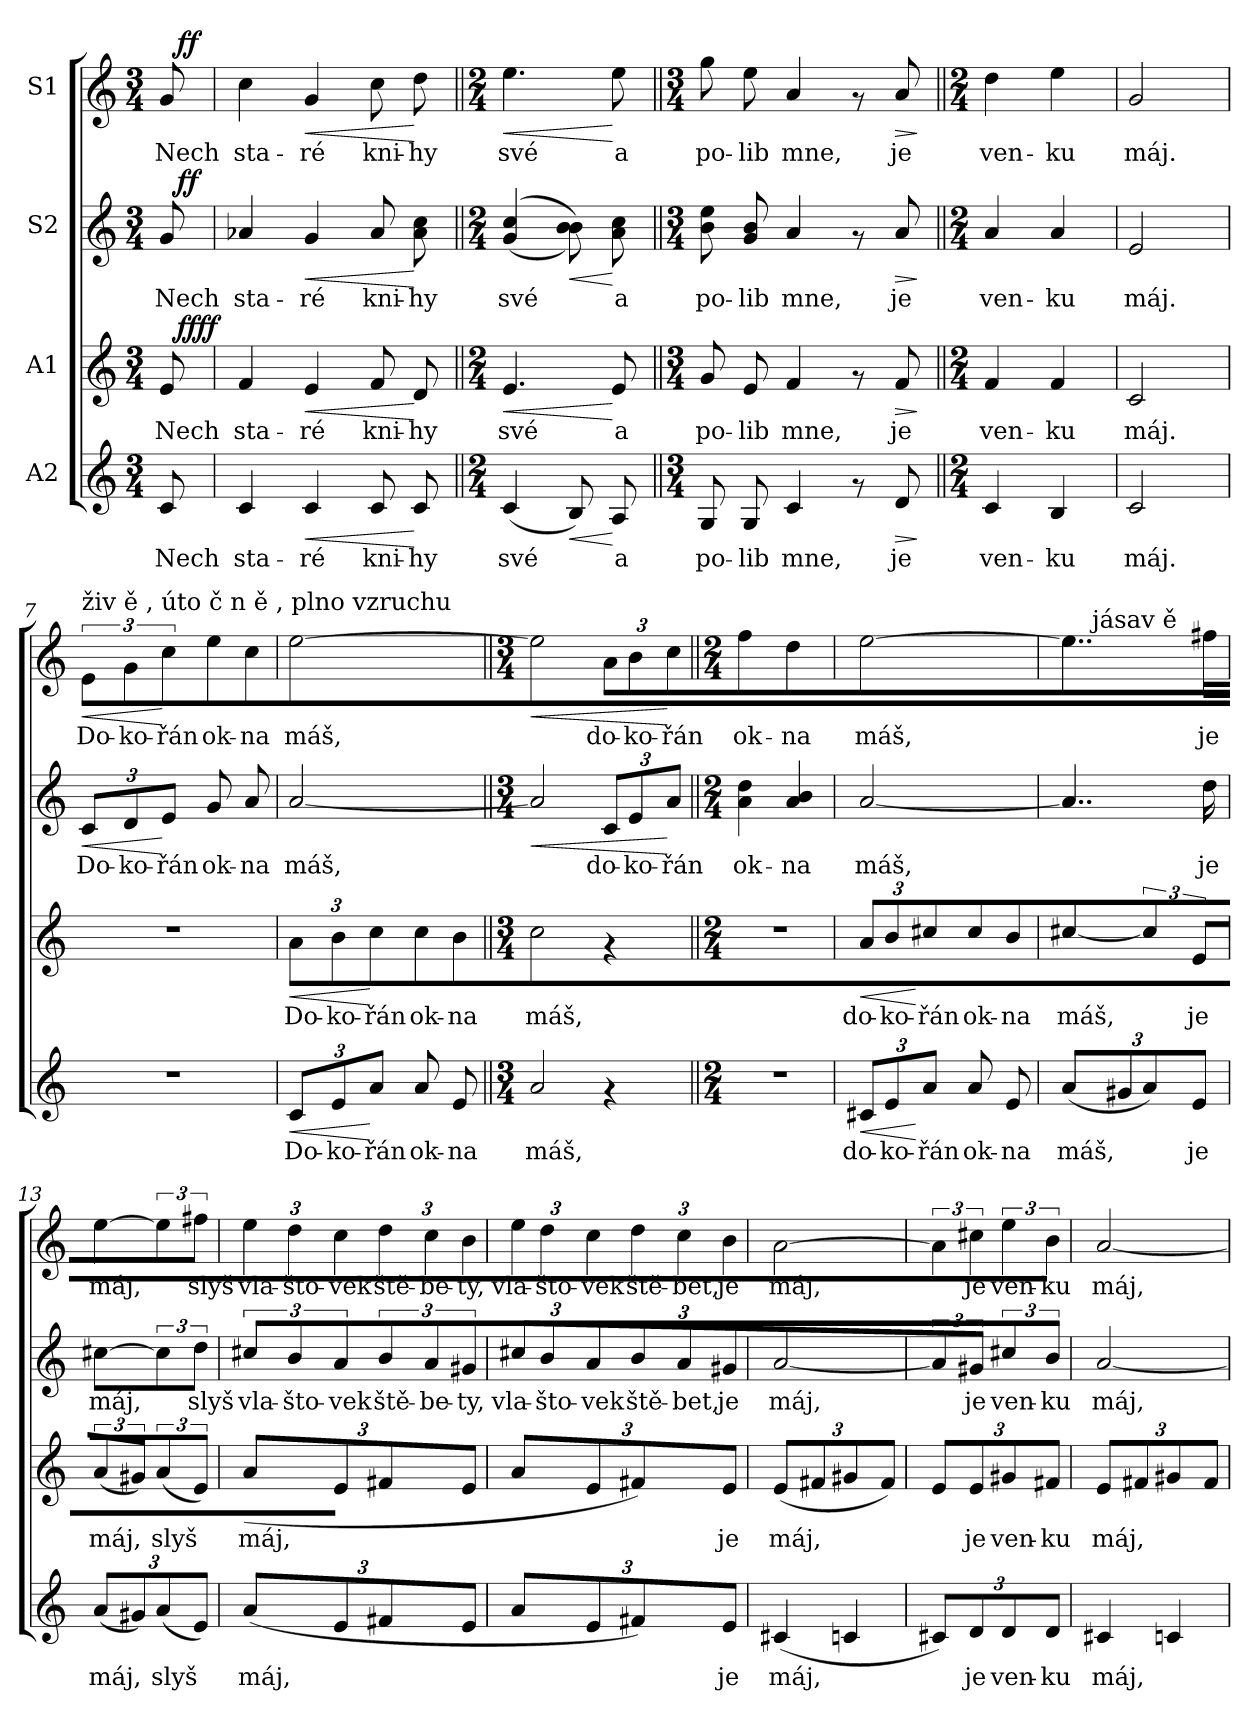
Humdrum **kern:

**kern	**text	**dynam	**kern	**text	**dynam	**kern	**text	**dynam	**kern	**text	**dynam
*part4	*part4	*part4	*part3	*part3	*part3	*part2	*part2	*part2	*part1	*part1	*part1
*staff4	*staff4	*staff4	*staff3	*staff3	*staff3	*staff2	*staff2	*staff2	*staff1	*staff1	*staff1
*I"A2	*	*	*I"A1	*	*	*I"S2	*	*	*I"S1	*	*
!!LO:PB:g=z
*stria5	*	*	*stria5	*	*	*stria5	*	*	*stria5	*	*
*clefG2	*	*	*clefG2	*	*	*clefG2	*	*	*clefG2	*	*
*k[]	*	*	*k[]	*	*	*k[]	*	*	*k[]	*	*
*C:	*	*	*C:	*	*	*C:	*	*	*C:	*	*
*M3/4	*	*	*M3/4	*	*	*M3/4	*	*	*M3/4	*	*
=1	=1	=1	=1	=1	=1	=1	=1	=1	=1	=1	=1
!	!LO:LY:b:cj	!	!	!LO:LY:b:cj	!	!	!LO:LY:b:cj	!	!	!LO:LY:b:cj	!
*	*	*	*^	*	*	*^	*	*	*^	*	*
8c/	Nech	.	8e/	32ryy	Nech	.	8g/	32ryy	Nech	.	8g/	32ryy	Nech	.
!	!	!	!	!	!	!LO:DY:a	!	!	!	!	!	!	!	!
!	!	!	!	!	!	!LO:DY:n=1:b	!	!	!	!LO:DY:a	!	!	!	!LO:DY:a
.	.	.	.	16.ryy	.	ff ff	.	16.ryy	.	ff	.	16.ryy	.	ff
=2	=2	=2	=2	=2	=2	=2	=2	=2	=2	=2	=2	=2	=2	=2
!	!LO:LY:b:cj	!	!	!	!LO:LY:b:cj	!	!	!	!LO:LY:b:cj	!	!	!	!LO:LY:b:cj	!
*	*	*	*v	*v	*	*	*	*	*	*	*v	*v	*	*
*	*	*	*	*	*	*v	*v	*	*	*	*	*
4c/	sta-	.	4f/	sta-	.	4a-X/	sta-	.	4cc\	sta-	.
!	!LO:LY:b:cj	!LO:HP:b	!	!LO:LY:b:cj	!LO:HP:b	!	!LO:LY:b:cj	!LO:HP:b	!	!LO:LY:b:cj	!LO:HP:b
4c/	-ré	<	4e/	-ré	<	4g/	-ré	<	4g/	-ré	<
!	!LO:LY:b:cj	!	!	!LO:LY:b:cj	!	!	!LO:LY:b:cj	!	!	!LO:LY:b:cj	!
8c/	kni-	.	8f/	kni-	.	8a-/	kni-	.	8cc\	kni-	.
!	!LO:LY:b:cj	!	!	!LO:LY:b:cj	!	!	!LO:LY:b:cj	!	!	!LO:LY:b:cj	!
8c/	-hy	[	8d/	-hy	[	8cc\ 8a-\	-hy	[	8dd\	-hy	[
=3||	=3||	=3||	=3||	=3||	=3||	=3||	=3||	=3||	=3||	=3||	=3||
*M2/4	*	*	*M2/4	*	*	*M2/4	*	*	*M2/4	*	*
!	!LO:LY:b:cj	!	!	!LO:LY:b:cj	!LO:HP:b	!	!LO:LY:b:cj	!	!	!LO:LY:b:cj	!LO:HP:b
(<4c/	své	.	4.e/	své	<	(>(<4cc/ 4g/	své	.	4.ee\	své	<
!	!LO:LY:b:cj	!LO:HP:b	!	!	!	!	!LO:LY:b:cj	!LO:HP:b	!	!	!
8B/)	.	<	.	.	.	8b\ 8b\))	.	<	.	.	.
!	!LO:LY:b:cj	!	!	!LO:LY:b:cj	!	!	!LO:LY:b:cj	!	!	!LO:LY:b:cj	!
8A/	a	[	8e/	a	[	8cc\ 8a\	a	[	8ee\	a	[
=4||	=4||	=4||	=4||	=4||	=4||	=4||	=4||	=4||	=4||	=4||	=4||
*M3/4	*	*	*M3/4	*	*	*M3/4	*	*	*M3/4	*	*
!	!LO:LY:b:cj	!	!	!LO:LY:b:cj	!	!	!LO:LY:b:cj	!	!	!LO:LY:b:cj	!
8G/	po-	.	8g/	po-	.	8ee\ 8b\	po-	.	8gg\	po-	.
!	!LO:LY:b:cj	!	!	!LO:LY:b:cj	!	!	!LO:LY:b:cj	!	!	!LO:LY:b:cj	!
8G/	-lib	.	8e/	-lib	.	8b/ 8g/	-lib	.	8ee\	-lib	.
!	!LO:LY:b:cj	!	!	!LO:LY:b:cj	!	!	!LO:LY:b:cj	!	!	!LO:LY:b:cj	!
4c/	mne,	.	4f/	mne,	.	4a/	mne,	.	4a/	mne,	.
8rf	.	.	8rf	.	.	8rf	.	.	8rf	.	.
!	!LO:LY:b:cj	!LO:HP:b	!	!LO:LY:b:cj	!LO:HP:b	!	!LO:LY:b:cj	!LO:HP:b	!	!LO:LY:b:cj	!LO:HP:b
8d/	je	>	8f/	je	>	8a/	je	>	8a/	je	>
.	.	]	.	.	]	.	.	]	.	.	]
=5||	=5||	=5||	=5||	=5||	=5||	=5||	=5||	=5||	=5||	=5||	=5||
*M2/4	*	*	*M2/4	*	*	*M2/4	*	*	*M2/4	*	*
!	!LO:LY:b:cj	!	!	!LO:LY:b:cj	!	!	!LO:LY:b:cj	!	!	!LO:LY:b:cj	!
4c/	ven-	.	4f/	ven-	.	4a/	ven-	.	4dd\	ven-	.
!	!LO:LY:b:cj	!	!	!LO:LY:b:cj	!	!	!LO:LY:b:cj	!	!	!LO:LY:b:cj	!
4B/	-ku	.	4f/	-ku	.	4a/	-ku	.	4ee\	-ku	.
=6	=6	=6	=6	=6	=6	=6	=6	=6	=6	=6	=6
!	!LO:LY:b:cj	!	!	!LO:LY:b:cj	!	!	!LO:LY:b:cj	!	!	!LO:LY:b:cj	!
2c/	máj.	.	2c/	máj.	.	2e/	máj.	.	2g/	máj.	.
!!LO:LB:g=z
=7	=7	=7	=7	=7	=7	=7	=7	=7	=7	=7	=7
!	!	!	!	!	!	!	!	!	!LO:TX:a:t=živ ě , úto č n ě , plno vzruchu	!	!
!	!	!	!	!	!	!	!LO:LY:b:cj	!LO:HP:b	!	!LO:LY:b:cj	!LO:HP:b
2r	.	.	2r	.	.	12c/L	Do-	<	12e/L	Do-	<
!	!	!	!	!	!	!	!LO:LY:b:cj	!	!	!LO:LY:b:cj	!
.	.	.	.	.	.	12d/	-ko-	.	12g/	-ko-	.
!	!	!	!	!	!	!	!LO:LY:b:cj	!	!	!LO:LY:b:cj	!
.	.	.	.	.	.	12e/J	-řán	[	12cc\	-řán	[
!	!	!	!	!	!	!	!LO:LY:b:cj	!	!	!LO:LY:b:cj	!
.	.	.	.	.	.	8g/	ok-	.	8ee\	ok-	.
!	!	!	!	!	!	!	!LO:LY:b:cj	!	!	!LO:LY:b:cj	!
.	.	.	.	.	.	8a/	-na	.	8cc\	-na	.
=8	=8	=8	=8	=8	=8	=8	=8	=8	=8	=8	=8
!	!LO:LY:b:cj	!LO:HP:b	!	!LO:LY:b:cj	!LO:HP:b	!	!LO:LY:b:cj	!	!	!LO:LY:b:cj	!
12c/L	Do-	<	12a/L	Do-	<	[<2a/	máš,	.	[>2ee\	máš,	.
!	!LO:LY:b:cj	!	!	!	!	!	!	!	!	!	!
*	*	*	*Xbrackettup	*	*	*	*	*	*	*	*
!	!	!	!	!LO:LY:b:cj	!	!	!	!	!	!	!
12e/	-ko-	.	12b\L	-ko-	.	.	.	.	.	.	.
!	!LO:LY:b:cj	!	!	!LO:LY:b:cj	!	!	!	!	!	!	!
12a/J	-řán	[	12cc\J	-řán	[	.	.	.	.	.	.
!	!LO:LY:b:cj	!	!	!LO:LY:b:cj	!	!	!	!	!	!	!
8a/	ok-	.	8cc\	ok-	.	.	.	.	.	.	.
!	!LO:LY:b:cj	!	!	!LO:LY:b:cj	!	!	!	!	!	!	!
8e/	-na	.	8b\	-na	.	.	.	.	.	.	.
=9||	=9||	=9||	=9||	=9||	=9||	=9||	=9||	=9||	=9||	=9||	=9||
*M3/4	*	*	*M3/4	*	*	*M3/4	*	*	*M3/4	*	*
!	!LO:LY:b:cj	!	!	!LO:LY:b:cj	!	!	!LO:LY:b:cj	!LO:HP:b	!	!LO:LY:b:cj	!LO:HP:b
2a/	máš,	.	2cc\	máš,	.	2a/]	.	<	2ee\]	.	<
!	!	!	!	!	!	!	!LO:LY:b:cj	!	!	!LO:LY:b:cj	!
4rf	.	.	4rf	.	.	12c/L	do-	.	12a/L	do-	.
!	!	!	!	!	!	!	!LO:LY:b:cj	!	!	!	!
*	*	*	*	*	*	*	*	*	*Xbrackettup	*	*
!	!	!	!	!	!	!	!	!	!	!LO:LY:b:cj	!
.	.	.	.	.	.	12e/	-ko-	.	12b\L	-ko-	.
!	!	!	!	!	!	!	!LO:LY:b:cj	!	!	!LO:LY:b:cj	!
.	.	.	.	.	.	12a/J	-řán	[	12cc\J	-řán	[
=10||	=10||	=10||	=10||	=10||	=10||	=10||	=10||	=10||	=10||	=10||	=10||
*M2/4	*	*	*M2/4	*	*	*M2/4	*	*	*M2/4	*	*
!	!	!	!	!	!	!	!LO:LY:b:cj	!	!	!LO:LY:b:cj	!
2r	.	.	2r	.	.	4dd\ 4a\	ok-	.	4ff\	ok-	.
!	!	!	!	!	!	!	!LO:LY:b:cj	!	!	!LO:LY:b:cj	!
.	.	.	.	.	.	4a/ 4b/	-na	.	4dd\	-na	.
=11	=11	=11	=11	=11	=11	=11	=11	=11	=11	=11	=11
!	!LO:LY:b:cj	!LO:HP:b	!	!	!	!	!	!	!	!	!
*	*	*	*brackettup	*	*	*	*	*	*	*	*
!	!	!	!	!LO:LY:b:cj	!LO:HP:b	!	!LO:LY:b:cj	!	!	!LO:LY:b:cj	!
12c#X/L	do-	<	12a/L	do-	<	[<2a/	máš,	.	[<2ee\	máš,	.
!	!LO:LY:b:cj	!	!	!	!	!	!	!	!	!	!
*	*	*	*Xbrackettup	*	*	*	*	*	*	*	*
!	!	!	!	!LO:LY:b:cj	!	!	!	!	!	!	!
12e/	-ko-	.	12b\L	-ko-	.	.	.	.	.	.	.
!	!LO:LY:b:cj	!	!	!LO:LY:b:cj	!	!	!	!	!	!	!
12a/J	-řán	[	12cc#X\J	-řán	[	.	.	.	.	.	.
!	!LO:LY:b:cj	!	!	!LO:LY:b:cj	!	!	!	!	!	!	!
8a/	ok-	.	8cc#\	ok-	.	.	.	.	.	.	.
!	!LO:LY:b:cj	!	!	!LO:LY:b:cj	!	!	!	!	!	!	!
8e/	-na	.	8b\	-na	.	.	.	.	.	.	.
!!LO:PB:g=z
=12	=12	=12	=12	=12	=12	=12	=12	=12	=12	=12	=12
!	!LO:LY:b:cj	!	!	!LO:LY:b:cj	!	!	!LO:LY:b:cj	!	!	!LO:LY:b:cj	!
*	*	*	*	*	*	*	*	*	*^	*	*
(<6a/	máš,	.	[>4cc#X\	máš,	.	4..a/]	.	.	4..ee\]	16ryy	.	.
.	.	.	.	.	.	.	.	.	.	64ryy	.	.
!	!	!	!	!	!	!	!	!	!	!LO:TX:a:t=jásav ě	!	!
.	.	.	.	.	.	.	.	.	.	4ryy	.	.
!	!LO:LY:b:cj	!	!	!	!	!	!	!	!	!	!	!
12g#X/J	.	.	.	.	.	.	.	.	.	.	.	.
!	!LO:LY:b:cj	!	!	!	!	!	!	!	!	!	!	!
*	*	*	*brackettup	*	*	*	*	*	*	*	*	*
!	!	!	!	!LO:LY:b:cj	!	!	!	!	!	!	!	!
6a/)	.	.	6cc#\]	.	.	.	.	.	.	.	.	.
.	.	.	.	.	.	.	.	.	.	8ryy	.	.
!	!LO:LY:b:cj	!	!	!LO:LY:b:cj	!	!	!	!	!	!	!	!
12e/J	je	.	12e/L	je	.	.	.	.	.	.	.	.
!	!	!	!	!	!	!	!LO:LY:b:cj	!	!	!	!LO:LY:b:cj	!
.	.	.	.	.	.	16dd\	je	.	16ff#X\	.	je	.
.	.	.	.	.	.	.	.	.	.	32.ryy	.	.
=13	=13	=13	=13	=13	=13	=13	=13	=13	=13	=13	=13	=13
!	!LO:LY:b:cj	!	!	!LO:LY:b:cj	!	!	!LO:LY:b:cj	!	!	!	!LO:LY:b:cj	!
*	*	*	*	*	*	*	*	*	*v	*v	*	*
(<6a/	máj,	.	(<6a/	máj,	.	[>4cc#X\	máj,	.	[>4ee\	máj,	.
!	!LO:LY:b:cj	!	!	!LO:LY:b:cj	!	!	!	!	!	!	!
12g#X/J)	.	.	12g#X/J)	.	.	.	.	.	.	.	.
!	!LO:LY:b:cj	!	!	!LO:LY:b:cj	!	!	!LO:LY:b:cj	!	!	!	!
*	*	*	*	*	*	*	*	*	*brackettup	*	*
!	!	!	!	!	!	!	!	!	!	!LO:LY:b:cj	!
(<6a/	slyš	.	(<6a/	slyš	.	6cc#\]	.	.	6ee\]	.	.
!	!LO:LY:b:cj	!	!	!LO:LY:b:cj	!	!	!LO:LY:b:cj	!	!	!LO:LY:b:cj	!
12e/J)	.	.	12e/J)	.	.	12dd\J	slyš	.	12ff#X\J	slyš	.
=14	=14	=14	=14	=14	=14	=14	=14	=14	=14	=14	=14
!	!LO:LY:b:cj	!	!	!LO:LY:b:cj	!	!	!LO:LY:b:cj	!	!	!LO:LY:b:cj	!
(<6a/	máj,	.	(<6a/	máj,	.	12cc#X\L	vla-	.	12ee\L	vla-	.
!	!	!	!	!	!	!	!LO:LY:b:cj	!	!	!LO:LY:b:cj	!
.	.	.	.	.	.	12b\	-što-	.	12dd\	-što-	.
!	!LO:LY:b:cj	!	!	!LO:LY:b:cj	!	!	!LO:LY:b:cj	!	!	!LO:LY:b:cj	!
12e/J	.	.	12e/J	.	.	12a/	-vek	.	12cc\J	-vek	.
!	!LO:LY:b:cj	!	!	!LO:LY:b:cj	!	!	!LO:LY:b:cj	!	!	!LO:LY:b:cj	!
6f#X/	.	.	6f#X/	.	.	12b\	-ště-	.	12dd\L	ště-	.
*	*	*	*	*	*	*Xbrackettup	*	*	*	*	*
!	!	!	!	!	!	!	!LO:LY:b:cj	!	!	!LO:LY:b:cj	!
.	.	.	.	.	.	12a/L	be-	.	12cc\	-be-	.
!	!LO:LY:b:cj	!	!	!LO:LY:b:cj	!	!	!LO:LY:b:cj	!	!	!LO:LY:b:cj	!
12e/J	.	.	12e/J	.	.	12g#X/J	-ty,	.	12b\J	-ty,	.
=15	=15	=15	=15	=15	=15	=15	=15	=15	=15	=15	=15
!	!LO:LY:b:cj	!	!	!LO:LY:b:cj	!	!	!LO:LY:b:cj	!	!	!LO:LY:b:cj	!
6a/	.	.	6a/	.	.	12cc#X\L	vla-	.	12ee\L	vla-	.
!	!	!	!	!	!	!	!LO:LY:b:cj	!	!	!LO:LY:b:cj	!
.	.	.	.	.	.	12b\	-što-	.	12dd\	-što-	.
!	!LO:LY:b:cj	!	!	!LO:LY:b:cj	!	!	!LO:LY:b:cj	!	!	!LO:LY:b:cj	!
12e/J	.	.	12e/J	.	.	12a/	-vek	.	12cc\J	-vek	.
!	!LO:LY:b:cj	!	!	!LO:LY:b:cj	!	!	!LO:LY:b:cj	!	!	!LO:LY:b:cj	!
6f#X/)	.	.	6f#X/)	.	.	12b\	-ště-	.	12dd\L	ště-	.
!	!	!	!	!	!	!	!LO:LY:b:cj	!	!	!LO:LY:b:cj	!
.	.	.	.	.	.	12a/L	bet,	.	12cc\	-bet,	.
!	!LO:LY:b:cj	!	!	!LO:LY:b:cj	!	!	!LO:LY:b:cj	!	!	!LO:LY:b:cj	!
12e/J	je	.	12e/J	je	.	12g#X/J	je	.	12b\J	je	.
=16	=16	=16	=16	=16	=16	=16	=16	=16	=16	=16	=16
!	!LO:LY:b:cj	!	!	!LO:LY:b:cj	!	!	!LO:LY:b:cj	!	!	!LO:LY:b:cj	!
(<4c#X/	máj,	.	(<6e/	máj,	.	[>2a/	máj,	.	[>2a/	máj,	.
!	!	!	!	!LO:LY:b:cj	!	!	!	!	!	!	!
.	.	.	12f#X/J	.	.	.	.	.	.	.	.
!	!LO:LY:b:cj	!	!	!LO:LY:b:cj	!	!	!	!	!	!	!
4cn/	.	.	6g#X/	.	.	.	.	.	.	.	.
!	!	!	!	!LO:LY:b:cj	!	!	!	!	!	!	!
.	.	.	12f#/J)	.	.	.	.	.	.	.	.
!!LO:PB:g=z
=17	=17	=17	=17	=17	=17	=17	=17	=17	=17	=17	=17
!	!LO:LY:b:cj	!	!	!LO:LY:b:cj	!	!	!	!	!	!	!
*	*	*	*	*	*	*brackettup	*	*	*	*	*
!	!	!	!	!	!	!	!LO:LY:b:cj	!	!	!LO:LY:b:cj	!
6c#X/)	.	.	6e/	.	.	6a/]	.	.	6a/]	.	.
!	!LO:LY:b:cj	!	!	!LO:LY:b:cj	!	!	!LO:LY:b:cj	!	!	!LO:LY:b:cj	!
12d/J	je	.	12e/J	je	.	12g#X/J	je	.	12cc#X\	je	.
!	!LO:LY:b:cj	!	!	!LO:LY:b:cj	!	!	!LO:LY:b:cj	!	!	!LO:LY:b:cj	!
6d/	ven-	.	6g#X/	ven-	.	6cc#X\	ven-	.	6ee\	ven-	.
!	!LO:LY:b:cj	!	!	!LO:LY:b:cj	!	!	!LO:LY:b:cj	!	!	!LO:LY:b:cj	!
12d/J	-ku	.	12f#X/J	-ku	.	12b\J	-ku	.	12b\J	-ku	.
=18	=18	=18	=18	=18	=18	=18	=18	=18	=18	=18	=18
!	!LO:LY:b:cj	!	!	!LO:LY:b:cj	!	!	!LO:LY:b:cj	!	!	!LO:LY:b:cj	!
4c#X/	máj,	.	6e/	máj,	.	[<2a/	máj,	.	[<2a/	máj,	.
!	!	!	!	!LO:LY:b:cj	!	!	!	!	!	!	!
.	.	.	12f#X/J	.	.	.	.	.	.	.	.
!	!LO:LY:b:cj	!	!	!LO:LY:b:cj	!	!	!	!	!	!	!
4cn/	.	.	6g#X/	.	.	.	.	.	.	.	.
!	!	!	!	!LO:LY:b:cj	!	!	!	!	!	!	!
.	.	.	12f#/J	.	.	.	.	.	.	.	.
=	=	=	=	=	=	=	=	=	=	=	=
*-	*-	*-	*-	*-	*-	*-	*-	*-	*-	*-	*-
